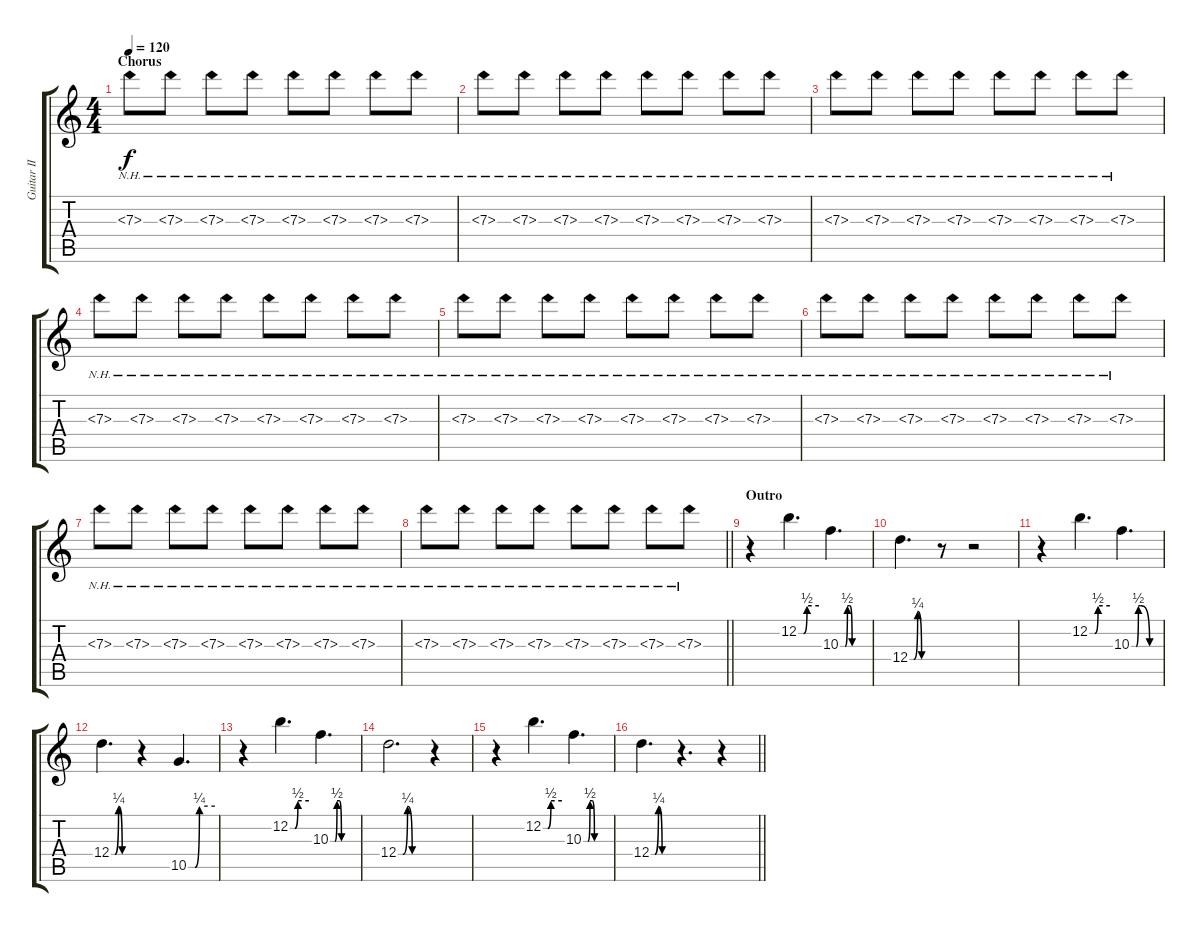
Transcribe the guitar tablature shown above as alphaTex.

\track ("Guitar II" "Guitar II") {instrument electricguitarclean}
\staff {score tabs}
\tuning (E4 B3 G3 D3 A2 D2) {hide}
\ts (4 4)
\section ("" "Chorus")
\tempo 120
\clef g2
\ks c
7.3{nh}.8{dy f volume 4} 7.3{nh}.8 7.3{nh}.8 7.3{nh}.8 7.3{nh}.8 7.3{nh}.8 7.3{nh}.8 7.3{nh}.8 |
7.3{nh}.8 7.3{nh}.8 7.3{nh}.8 7.3{nh}.8 7.3{nh}.8 7.3{nh}.8 7.3{nh}.8 7.3{nh}.8 |
7.3{nh}.8 7.3{nh}.8 7.3{nh}.8 7.3{nh}.8 7.3{nh}.8 7.3{nh}.8 7.3{nh}.8 7.3{nh}.8 |
7.3{nh}.8 7.3{nh}.8 7.3{nh}.8 7.3{nh}.8 7.3{nh}.8 7.3{nh}.8 7.3{nh}.8 7.3{nh}.8 |
7.3{nh}.8 7.3{nh}.8 7.3{nh}.8 7.3{nh}.8 7.3{nh}.8 7.3{nh}.8 7.3{nh}.8 7.3{nh}.8 |
7.3{nh}.8 7.3{nh}.8 7.3{nh}.8 7.3{nh}.8 7.3{nh}.8 7.3{nh}.8 7.3{nh}.8 7.3{nh}.8 |
7.3{nh}.8 7.3{nh}.8 7.3{nh}.8 7.3{nh}.8 7.3{nh}.8 7.3{nh}.8 7.3{nh}.8 7.3{nh}.8 |
\barLineRight lightlight
7.3{nh}.8 7.3{nh}.8 7.3{nh}.8 7.3{nh}.8 7.3{nh}.8 7.3{nh}.8 7.3{nh}.8 7.3{nh}.8 |
\section ("" "Outro")
r.4{volume 8 instrument overdrivenguitar} 12.2{be (custom 0 0 15 0 25 2 60 2)}.4{d} 10.3{be (custom 0 0 10 0 15 2 20 2 25 0 30 0 60 0)}.4{d} |
12.4{be (custom 0 0 10 0 20 1 30 0 60 0)}.4{d} r.8 r.2 |
r.4 12.2{be (custom 0 0 15 0 25 2 60 2)}.4{d} 10.3{be (custom 0 0 10 0 15 2 20 2 39 0 60 0)}.4{d} |
12.4{be (custom 0 0 10 0 20 1 30 0 60 0)}.4{d} r.4 10.5{be (custom 0 0 15 0 25 1 60 1)}.4{d} |
r.4 12.2{be (custom 0 0 15 0 25 2 60 2)}.4{d} 10.3{be (custom 0 0 10 0 15 2 20 2 25 0 30 0 60 0)}.4{d} |
12.4{be (custom 0 0 10 0 20 1 30 0 60 0)}.2{d} r.4 |
r.4 12.2{be (custom 0 0 15 0 25 2 60 2)}.4{d} 10.3{be (custom 0 0 10 0 15 2 20 2 25 0 30 0 60 0)}.4{d} |
\barLineRight lightlight
12.4{be (custom 0 0 10 0 20 1 30 0 60 0)}.4{d} r.4{d} r.4
